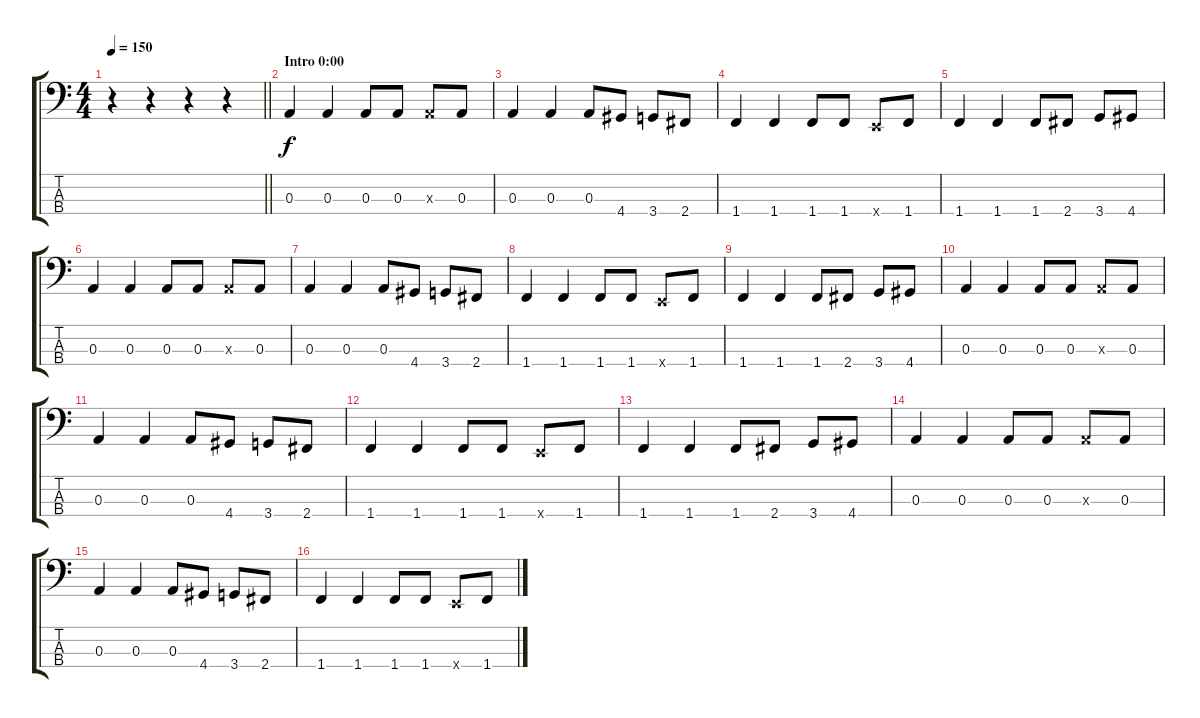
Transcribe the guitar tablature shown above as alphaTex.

\track "" {instrument electricbassfinger}
\staff {score tabs}
\tuning (G2 D2 A1 E1) {hide}
\ts (4 4)
\tempo 150
\clef f4
\barLineRight lightlight
\ks c
r.4{dy f instrument electricbassfinger} r.4 r.4 r.4 |
\section ("" "Intro 0:00")
0.3.4 0.3.4 0.3.8 0.3.8 0.3{x}.8 0.3.8 |
0.3.4 0.3.4 0.3.8 4.4.8 3.4.8 2.4.8 |
1.4.4 1.4.4 1.4.8 1.4.8 0.4{x}.8 1.4.8 |
1.4.4 1.4.4 1.4.8 2.4.8 3.4.8 4.4.8 |
0.3.4 0.3.4 0.3.8 0.3.8 0.3{x}.8 0.3.8 |
0.3.4 0.3.4 0.3.8 4.4.8 3.4.8 2.4.8 |
1.4.4 1.4.4 1.4.8 1.4.8 0.4{x}.8 1.4.8 |
1.4.4 1.4.4 1.4.8 2.4.8 3.4.8 4.4.8 |
0.3.4 0.3.4 0.3.8 0.3.8 0.3{x}.8 0.3.8 |
0.3.4 0.3.4 0.3.8 4.4.8 3.4.8 2.4.8 |
1.4.4 1.4.4 1.4.8 1.4.8 0.4{x}.8 1.4.8 |
1.4.4 1.4.4 1.4.8 2.4.8 3.4.8 4.4.8 |
0.3.4 0.3.4 0.3.8 0.3.8 0.3{x}.8 0.3.8 |
0.3.4 0.3.4 0.3.8 4.4.8 3.4.8 2.4.8 |
1.4.4 1.4.4 1.4.8 1.4.8 0.4{x}.8 1.4.8
